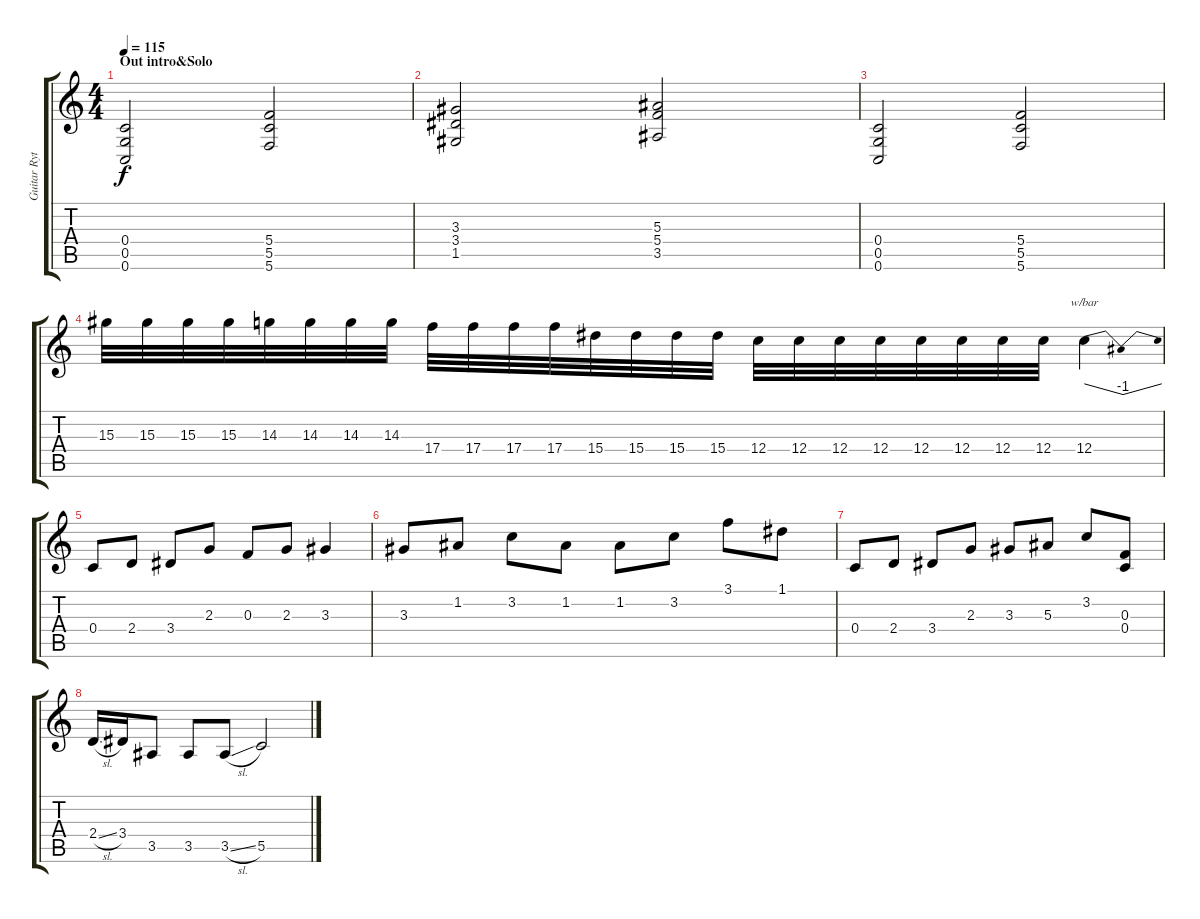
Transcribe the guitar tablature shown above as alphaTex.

\track ("Guitar Rytm" "Guitar Ryt") {instrument distortionguitar}
\staff {score tabs}
\tuning (D4 A3 F3 C3 G2 C2) {hide}
\ts (4 4)
\section ("" "Out intro&Solo")
\tempo 115
\clef g2
\ks c
(0.4 0.5 0.6).2{dy f} (5.4 5.5 5.6).2 |
(3.3 3.4 1.5).2 (5.3 5.4 3.5).2 |
(0.4 0.5 0.6).2 (5.4 5.5 5.6).2 |
15.3.32{instrument overdrivenguitar} 15.3.32 15.3.32 15.3.32 14.3.32 14.3.32 14.3.32 14.3.32 17.4.32 17.4.32 17.4.32 17.4.32 15.4.32 15.4.32 15.4.32 15.4.32 12.4.32 12.4.32 12.4.32 12.4.32 12.4.32 12.4.32 12.4.32 12.4.32 12.4.4{tbe (dip default 0 0 30 -4 60 0)} |
0.4.8 2.4.8 3.4.8 2.3.8 0.3.8 2.3.8 3.3.4 |
3.3.8 1.2.8 3.2.8 1.2.8 1.2.8 3.2.8 3.1.8 1.1.8 |
0.4.8 2.4.8 3.4.8 2.3.8 3.3.8 5.3.8 3.2.8 (0.3 0.4).8 |
2.4{sl}.16 3.4.16 3.5.8 3.5.8 3.5{sl}.8 5.5.2
